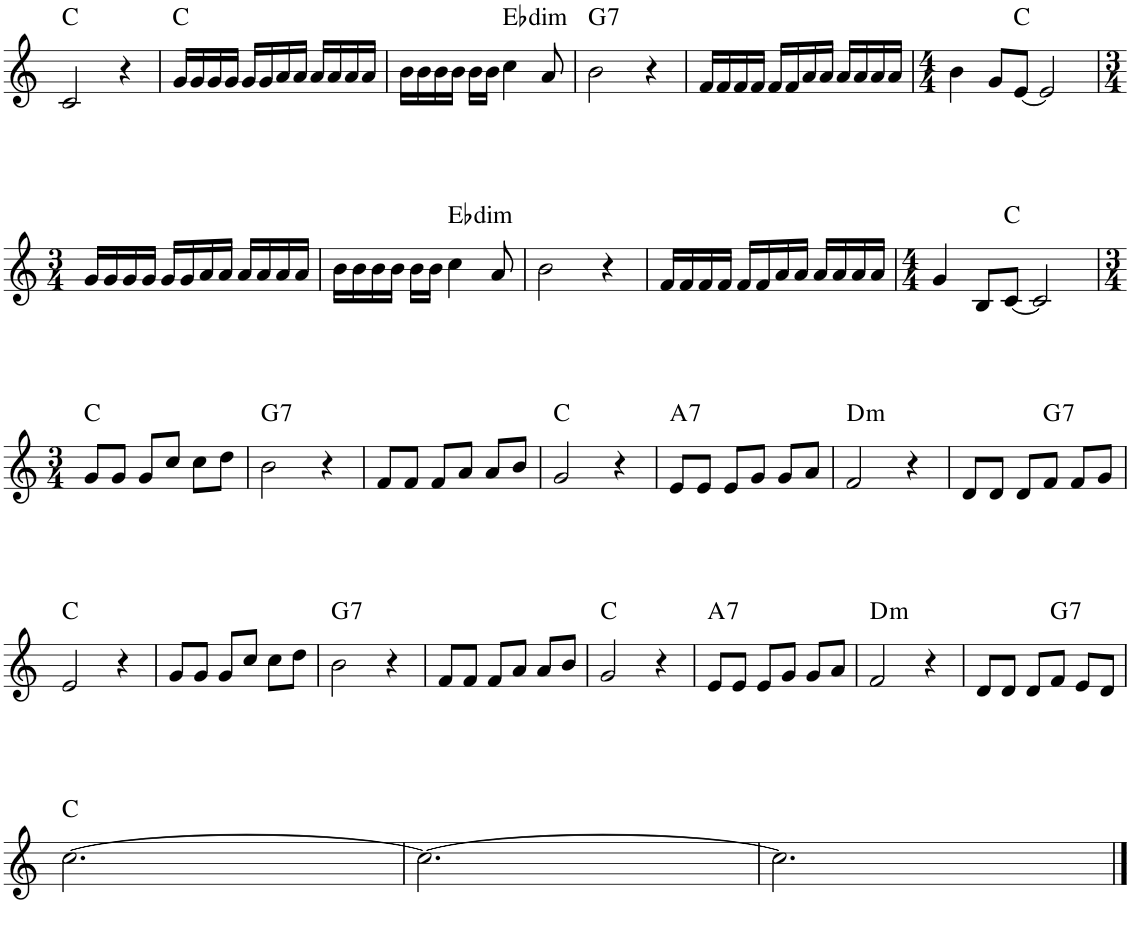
**kern	**harte
*part1	*part1
*staff1	*
*I"Piano	*
*I'Pno.	*
!!LO:PB:g=z
*clefG2	*
*k[]	*
*M3/4	*
=42	=42
2c/	C:maj
4r	.
=43	=43
16g/LL	C:maj
16g/	.
16g/	.
16g/JJ	.
16g/LL	.
16g/	.
16a/	.
16a/JJ	.
16a/LL	.
16a/	.
16a/	.
16a/JJ	.
=44	=44
16b\LL	.
16b\	.
16b\	.
16b\JJ	.
16b\LL	.
16b\JJ	.
!	!LO:H:kt=dim
4cc\	Eb:dim
8a/	.
=45	=45
!	!LO:H:kt=7
2b\	G:7
4r	.
=46	=46
16f/LL	.
16f/	.
16f/	.
16f/JJ	.
16f/LL	.
16f/	.
16a/	.
16a/JJ	.
16a/LL	.
16a/	.
16a/	.
16a/JJ	.
=47	=47
*M4/4	*
4b\	.
8g/L	.
[8e/J	C:maj
2e/]	.
!!LO:LB:g=z
=48	=48
*M3/4	*
16g/LL	.
16g/	.
16g/	.
16g/JJ	.
16g/LL	.
16g/	.
16a/	.
16a/JJ	.
16a/LL	.
16a/	.
16a/	.
16a/JJ	.
=49	=49
16b\LL	.
16b\	.
16b\	.
16b\JJ	.
16b\LL	.
16b\JJ	.
!	!LO:H:kt=dim
4cc\	Eb:dim
8a/	.
=50	=50
2bn\	.
4r	.
=51	=51
16f/LL	.
16f/	.
16f/	.
16f/JJ	.
16f/LL	.
16f/	.
16a/	.
16a/JJ	.
16a/LL	.
16a/	.
16a/	.
16a/JJ	.
=52	=52
*M4/4	*
4g/	.
8B/L	.
[8c/J	C:maj
2c/]	.
!!LO:LB:g=z
=53	=53
*M3/4	*
8g/L	C:maj
8g/J	.
8g/L	.
8cc/J	.
8cc\L	.
8dd\J	.
=54	=54
!	!LO:H:kt=7
2b\	G:7
4r	.
=55	=55
8f/L	.
8f/J	.
8f/L	.
8a/J	.
8a/L	.
8b/J	.
=56	=56
2g/	C:maj
4r	.
=57	=57
!	!LO:H:kt=7
8e/L	A:7
8e/J	.
8e/L	.
8g/J	.
8g/L	.
8a/J	.
=58	=58
!	!LO:H:kt=m
2f/	D:min
4r	.
=59	=59
8d/L	.
8d/J	.
8d/L	.
!	!LO:H:kt=7
8f/J	G:7
8f/L	.
8g/J	.
!!LO:LB:g=z
=60	=60
2e/	C:maj
4r	.
=61	=61
8g/L	.
8g/J	.
8g/L	.
8cc/J	.
8cc\L	.
8dd\J	.
=62	=62
!	!LO:H:kt=7
2b\	G:7
4r	.
=63	=63
8f/L	.
8f/J	.
8f/L	.
8a/J	.
8a/L	.
8b/J	.
=64	=64
2g/	C:maj
4r	.
=65	=65
!	!LO:H:kt=7
8e/L	A:7
8e/J	.
8e/L	.
8g/J	.
8g/L	.
8a/J	.
=66	=66
!	!LO:H:kt=m
2f/	D:min
4r	.
=67	=67
8d/L	.
8d/J	.
8d/L	.
!	!LO:H:kt=7
8f/J	G:7
8e/L	.
8d/J	.
!!LO:LB:g=z
=68	=68
[2.cc\	C:maj
=69	=69
2.cc\_	.
=70	=70
2.cc\]	.
==	==
*-	*-
